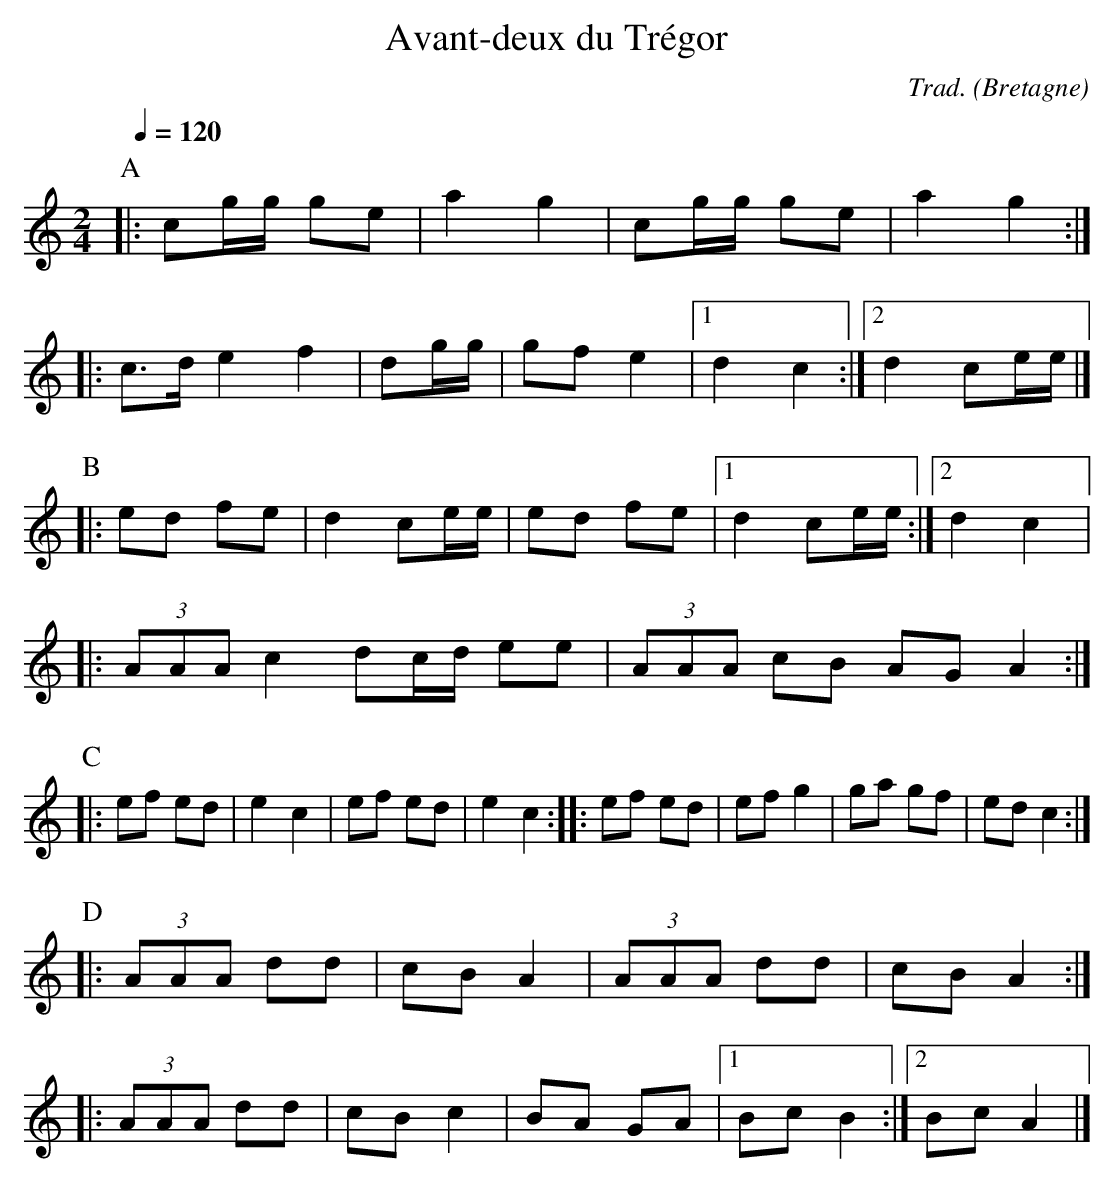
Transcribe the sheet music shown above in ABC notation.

X:1
T:Avant-deux du Trégor
C:Trad.
O:Bretagne
M:2/4
L:1/8
Q:1/4=120
K:Cmaj
P:A
K:Cmaj
|: cg/2g/2 ge | a2 g2 | cg/2g/2 ge | a2 g2 ::
c>d e2 f2 | dg/2g/2 | gf e2 |1 d2 c2 :|2 d2 ce/2e/2 |]
%%vskip 1
P:B
|: ed fe | d2 ce/2e/2 | ed fe |1 d2 ce/2e/2 :|2 d2 c2 |:
(3AAA c2 dc/d/ ee | (3AAA cB AG A2 :|
%%vskip 1
P:C
|: ef ed | e2 c2 | ef ed | e2 c2 :: ef ed | ef g2 | ga gf | ed c2 :|
%%vskip 1
P:D
|: (3AAA dd | cB A2 | (3AAA dd | cB A2 ::
(3AAA dd | cB c2 | BA GA |1 Bc B2 :|2 Bc A2 |]
